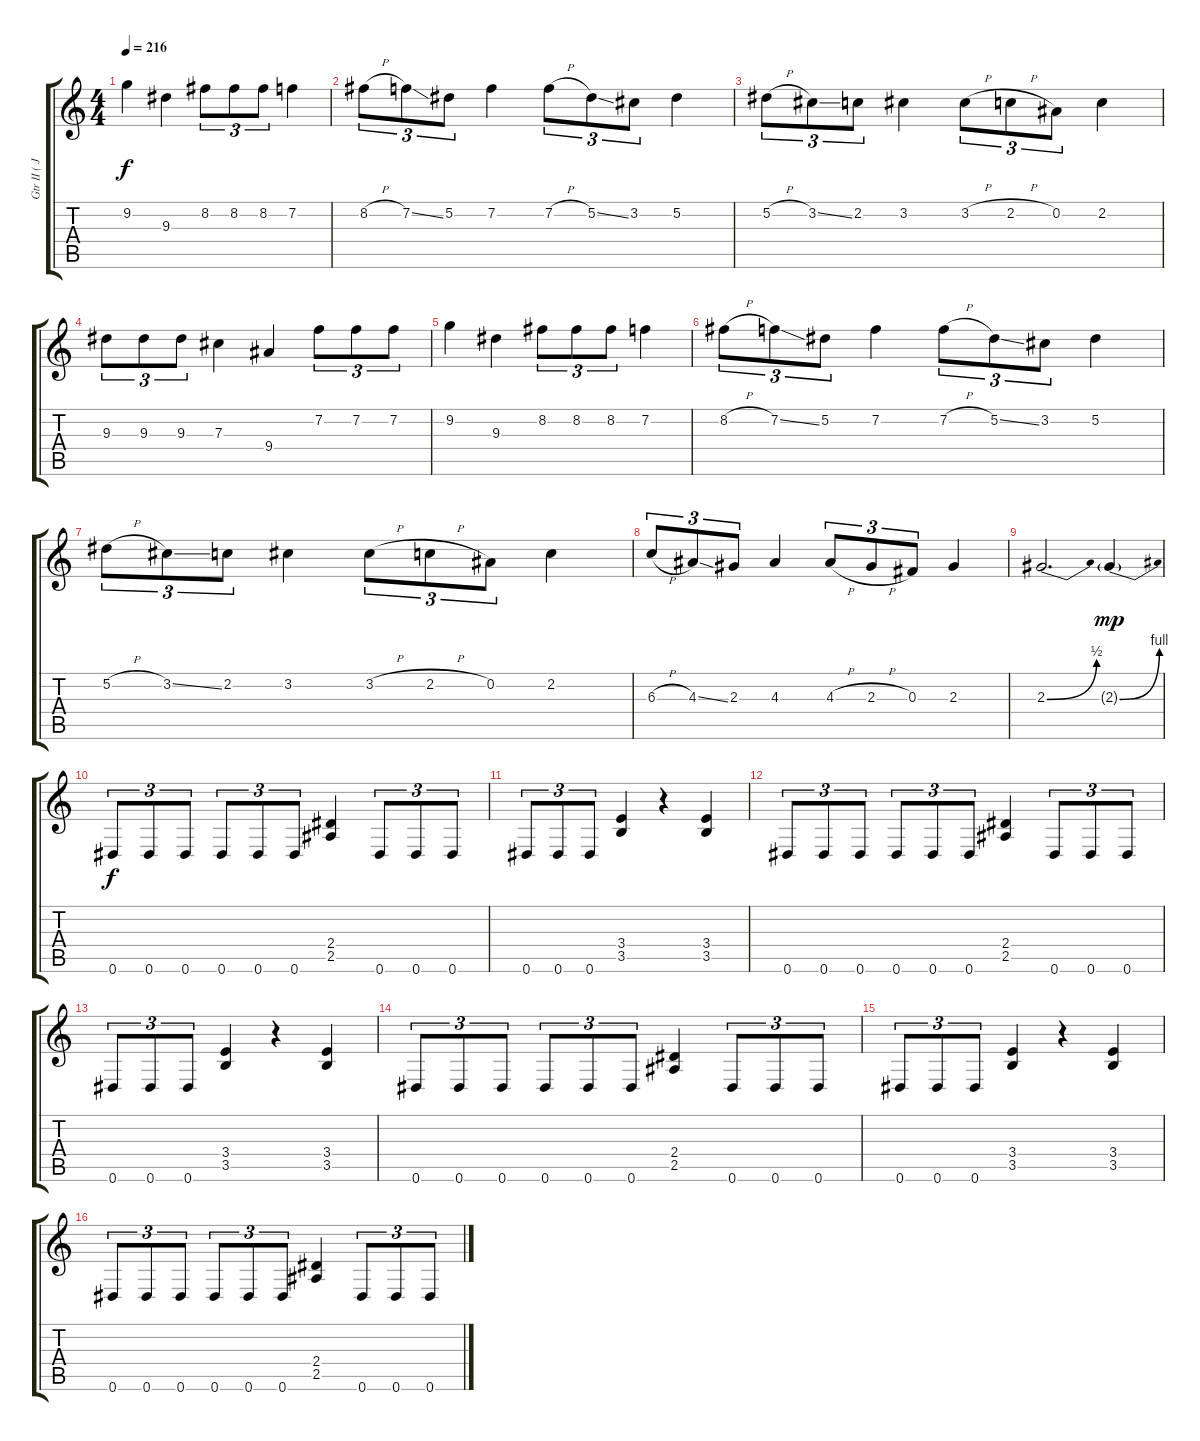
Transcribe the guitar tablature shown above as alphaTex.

\track ("Gtr II ( James )" "Gtr II ( J") {instrument electricguitarclean}
\staff {score tabs}
\tuning (Eb4 Bb3 Gb3 Db3 Ab2 Eb2) {hide}
\ts (4 4)
\tempo 216
\clef g2
\ks c
9.2.4{dy f} 9.3.4 8.2.8{tu (3 2)} 8.2.8{tu (3 2)} 8.2.8{tu (3 2)} 7.2.4 |
8.2{h}.8{tu (3 2)} 7.2{ss}.8{tu (3 2)} 5.2.8{tu (3 2)} 7.2.4 7.2{h}.8{tu (3 2)} 5.2{ss}.8{tu (3 2)} 3.2.8{tu (3 2)} 5.2.4 |
5.2{h}.8{tu (3 2)} 3.2{ss}.8{tu (3 2)} 2.2.8{tu (3 2)} 3.2.4 3.2{h}.8{tu (3 2)} 2.2{h}.8{tu (3 2)} 0.2.8{tu (3 2)} 2.2.4 |
9.3.8{tu (3 2)} 9.3.8{tu (3 2)} 9.3.8{tu (3 2)} 7.3.4 9.4.4 7.2.8{tu (3 2)} 7.2.8{tu (3 2)} 7.2.8{tu (3 2)} |
9.2.4 9.3.4 8.2.8{tu (3 2)} 8.2.8{tu (3 2)} 8.2.8{tu (3 2)} 7.2.4 |
8.2{h}.8{tu (3 2)} 7.2{ss}.8{tu (3 2)} 5.2.8{tu (3 2)} 7.2.4 7.2{h}.8{tu (3 2)} 5.2{ss}.8{tu (3 2)} 3.2.8{tu (3 2)} 5.2.4 |
5.2{h}.8{tu (3 2)} 3.2{ss}.8{tu (3 2)} 2.2.8{tu (3 2)} 3.2.4 3.2{h}.8{tu (3 2)} 2.2{h}.8{tu (3 2)} 0.2.8{tu (3 2)} 2.2.4 |
6.3{h}.8{tu (3 2)} 4.3{ss}.8{tu (3 2)} 2.3.8{tu (3 2)} 4.3.4 4.3{h}.8{tu (3 2)} 2.3{h}.8{tu (3 2)} 0.3.8{tu (3 2)} 2.3.4 |
2.3{be (bend 0 0 60 2)}.2{d} 2.3{be (bend 0 0 60 4) g}.4{dy mp} |
0.6.8{tu (3 2) dy f} 0.6.8{tu (3 2)} 0.6.8{tu (3 2)} 0.6.8{tu (3 2)} 0.6.8{tu (3 2)} 0.6.8{tu (3 2)} (2.4 2.5).4 0.6.8{tu (3 2)} 0.6.8{tu (3 2)} 0.6.8{tu (3 2)} |
0.6.8{tu (3 2)} 0.6.8{tu (3 2)} 0.6.8{tu (3 2)} (3.4 3.5).4 r.4 (3.4 3.5).4 |
0.6.8{tu (3 2)} 0.6.8{tu (3 2)} 0.6.8{tu (3 2)} 0.6.8{tu (3 2)} 0.6.8{tu (3 2)} 0.6.8{tu (3 2)} (2.4 2.5).4 0.6.8{tu (3 2)} 0.6.8{tu (3 2)} 0.6.8{tu (3 2)} |
0.6.8{tu (3 2)} 0.6.8{tu (3 2)} 0.6.8{tu (3 2)} (3.4 3.5).4 r.4 (3.4 3.5).4 |
0.6.8{tu (3 2)} 0.6.8{tu (3 2)} 0.6.8{tu (3 2)} 0.6.8{tu (3 2)} 0.6.8{tu (3 2)} 0.6.8{tu (3 2)} (2.4 2.5).4 0.6.8{tu (3 2)} 0.6.8{tu (3 2)} 0.6.8{tu (3 2)} |
0.6.8{tu (3 2)} 0.6.8{tu (3 2)} 0.6.8{tu (3 2)} (3.4 3.5).4 r.4 (3.4 3.5).4 |
0.6.8{tu (3 2)} 0.6.8{tu (3 2)} 0.6.8{tu (3 2)} 0.6.8{tu (3 2)} 0.6.8{tu (3 2)} 0.6.8{tu (3 2)} (2.4 2.5).4 0.6.8{tu (3 2)} 0.6.8{tu (3 2)} 0.6.8{tu (3 2)}
